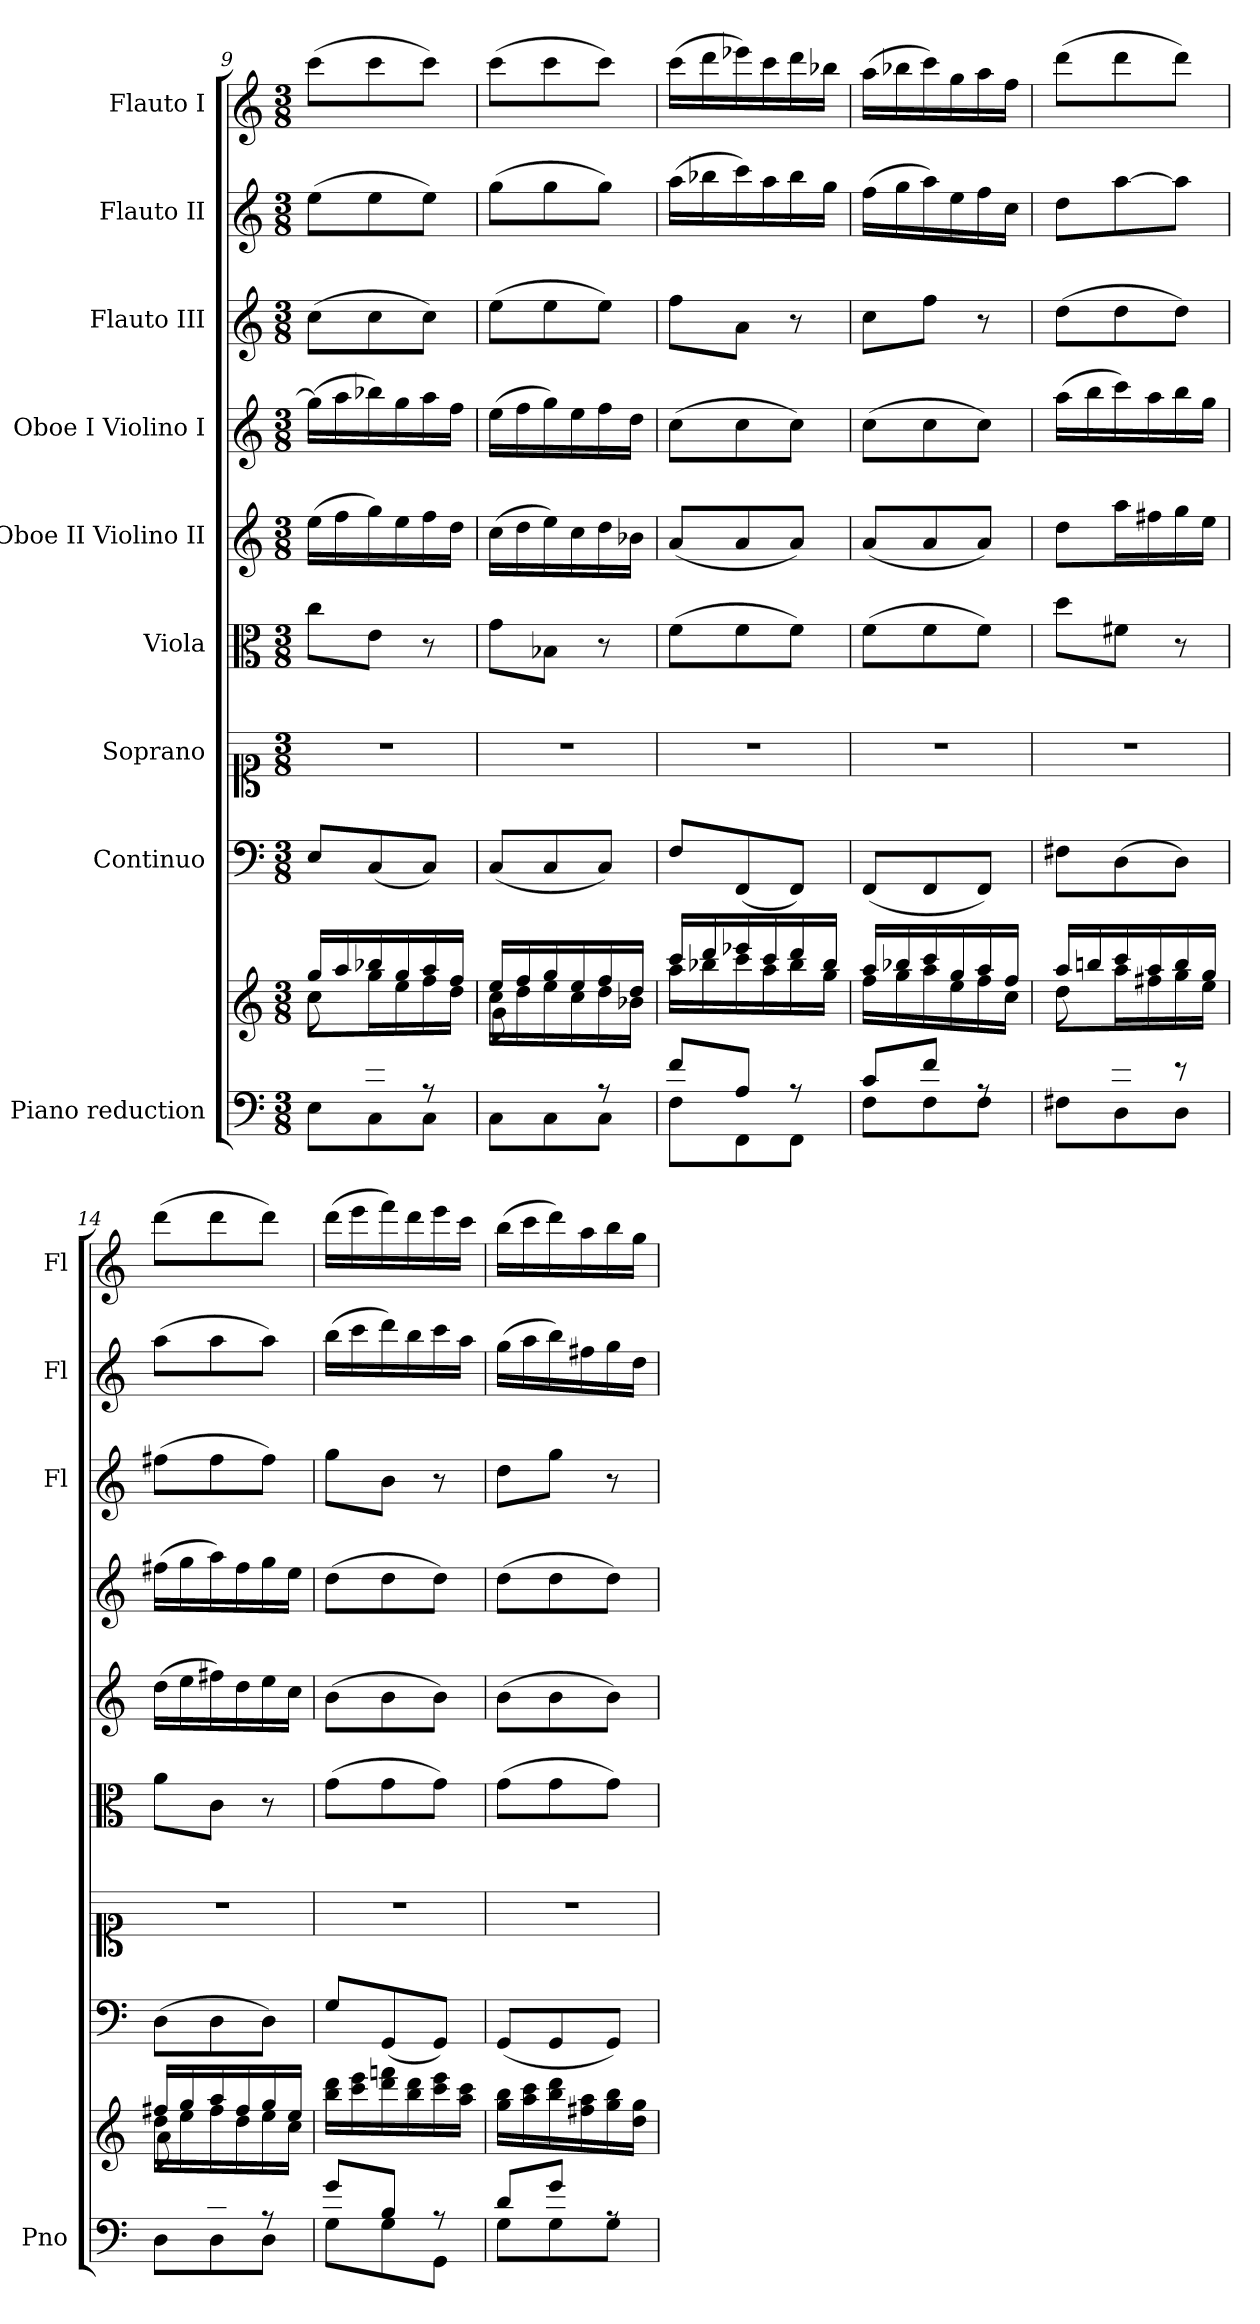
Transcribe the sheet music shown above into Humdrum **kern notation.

**kern	**kern	**kern	**kern	**kern	**kern	**kern	**kern	**kern	**kern
*part9	*part9	*part8	*part7	*part6	*part5	*part4	*part3	*part2	*part1
*staff10	*staff9	*staff8	*staff7	*staff6	*staff5	*staff4	*staff3	*staff2	*staff1
*I"Piano reduction	*	*I"Continuo	*I"Soprano	*I"Viola	*I"Oboe II Violino II	*I"Oboe I Violino I	*I"Flauto III	*I"Flauto II	*I"Flauto I
*I'Pno	*	*	*	*	*	*	*I'Fl	*I'Fl	*I'Fl
*clefF4	*clefG2	*clefF4	*clefC1	*clefC3	*clefG2	*clefG2	*clefG2	*clefG2	*clefG2
*k[]	*k[]	*k[]	*k[]	*k[]	*k[]	*k[]	*k[]	*k[]	*k[]
*M3/8	*M3/8	*M3/8	*M3/8	*M3/8	*M3/8	*M3/8	*M3/8	*M3/8	*M3/8
=9	=9	=9	=9	=9	=9	=9	=9	=9	=9
*^	*^	*	*	*	*	*	*	*	*
*	*	*	*^	*	*	*	*	*	*	*	*
8ryy	8E\L	16gg/LL	8cc/L	8cc\L	8E/L	4.r	8cc\L	(>16ee\LL	(>16gg\LL]	(>8cc\L	(>8ee\L	(>8ccc\L
.	.	16aa/	.	.	.	.	.	16ff\	16aa\	.	.	.
8e/J	8C\	16bb-X/	16gg\L	4ryy	(<8C/	.	8e\J	16gg\)	16bb-X\)	8cc\	8ee\	8ccc\
.	.	16gg/	16ee\	.	.	.	.	16ee\	16gg\	.	.	.
8rA	8C\J	16aa/	16ff\	.	8C/J)	.	8r	16ff\	16aa\	8cc\J)	8ee\J)	8ccc\J)
.	.	16ff/JJ	16dd\JJ	.	.	.	.	16dd\JJ	16ff\JJ	.	.	.
=10	=10	=10	=10	=10	=10	=10	=10	=10	=10	=10	=10	=10
8ryy	8C\L	16ee/LL	16cc\LL	8g\L	(<8C/L	4.r	8g\L	(>16cc\LL	(>16ee\LL	(>8ee\L	(>8gg\L	(>8ccc\L
.	.	16ff/	16dd\	.	.	.	.	16dd\	16ff\	.	.	.
8B-X/J	8C\	16gg/	16ee\	4ryy	8C/	.	8B-X\J	16ee\)	16gg\)	8ee\	8gg\	8ccc\
.	.	16ee/	16cc\	.	.	.	.	16cc\	16ee\	.	.	.
8rA	8C\J	16ff/	16dd\	.	8C/J)	.	8r	16dd\	16ff\	8ee\J)	8gg\J)	8ccc\J)
.	.	16dd/JJ	16b-X\JJ	.	.	.	.	16b-X\JJ	16dd\JJ	.	.	.
*	*	*	*v	*v	*	*	*	*	*	*	*	*
=11	=11	=11	=11	=11	=11	=11	=11	=11	=11	=11	=11
8f/L	8F\L	16ccc/LL	16aa\LL	8F/L	4.r	(>8f\L	(<8a/L	(>8cc\L	8ff\L	(>16aa\LL	(>16ccc\LL
.	.	16ddd/	16bb-X\	.	.	.	.	.	.	16bb-X\	16ddd\
8A/J	8FF\	16eee-X/	16ccc\	(<8FF/	.	8f\	8a/	8cc\	8a\J	16ccc\)	16eee-X\)
.	.	16ccc/	16aa\	.	.	.	.	.	.	16aa\	16ccc\
8rA	8FF\J	16ddd/	16bb-\	8FF/J)	.	8f\J)	8a/J)	8cc\J)	8r	16bb-\	16ddd\
.	.	16bb-/JJ	16gg\JJ	.	.	.	.	.	.	16gg\JJ	16bb-X\JJ
=12	=12	=12	=12	=12	=12	=12	=12	=12	=12	=12	=12
8c/L	8F\L	16aa/LL	16ff\LL	(<8FF/L	4.r	(>8f\L	(<8a/L	(>8cc\L	8cc\L	(>16ff\LL	(>16aa\LL
.	.	16bb-X/	16gg\	.	.	.	.	.	.	16gg\	16bb-X\
8f/J	8F\	16ccc/	16aa\	8FF/	.	8f\	8a/	8cc\	8ff\J	16aa\)	16ccc\)
.	.	16gg/	16ee\	.	.	.	.	.	.	16ee\	16gg\
8rA	8F\J	16aa/	16ff\	8FF/J)	.	8f\J)	8a/J)	8cc\J)	8r	16ff\	16aa\
.	.	16ff/JJ	16cc\JJ	.	.	.	.	.	.	16cc\JJ	16ff\JJ
=13	=13	=13	=13	=13	=13	=13	=13	=13	=13	=13	=13
*	*	*	*^	*	*	*	*	*	*	*	*
8ryy	8F#X\L	16aa/LL	8dd/L	8dd\L	8F#X\L	4.r	8dd\L	8dd\L	(>16aa\LL	(>8dd\L	8dd\L	(>8ddd\L
.	.	16bbn/	.	.	.	.	.	.	16bb\	.	.	.
8f#X/J	8D\	16ccc/	16aa\L	4ryy	(>8D\	.	8f#X\J	16aa\L	16ccc\)	8dd\	[8aa\	8ddd\
.	.	16aa/	16ff#X\	.	.	.	.	16ff#X\	16aa\	.	.	.
8r	8D\J	16bb/	16gg\	.	8D\J)	.	8r	16gg\	16bb\	8dd\J)	8aa\J]	8ddd\J)
.	.	16gg/JJ	16ee\JJ	.	.	.	.	16ee\JJ	16gg\JJ	.	.	.
=14	=14	=14	=14	=14	=14	=14	=14	=14	=14	=14	=14	=14
8ryy	8D\L	16ff#X/LL	16dd\LL	8a\L	(>8D\L	4.r	8a\L	(>16dd\LL	(>16ff#X\LL	(>8ff#X\L	(>8aa\L	(>8ddd\L
.	.	16gg/	16ee\	.	.	.	.	16ee\	16gg\	.	.	.
8c/J	8D\	16aa/	16ff#\	4ryy	8D\	.	8c\J	16ff#X\)	16aa\)	8ff#\	8aa\	8ddd\
.	.	16ff#/	16dd\	.	.	.	.	16dd\	16ff#\	.	.	.
8rA	8D\J	16gg/	16ee\	.	8D\J)	.	8r	16ee\	16gg\	8ff#\J)	8aa\J)	8ddd\J)
.	.	16ee/JJ	16cc\JJ	.	.	.	.	16cc\JJ	16ee\JJ	.	.	.
*	*	*v	*v	*v	*	*	*	*	*	*	*	*
!!LO:PB:g=z
=15	=15	=15	=15	=15	=15	=15	=15	=15	=15	=15
8g/L	8G\L	16bb\ 16ddd\LL	8G/L	4.r	(>8g\L	(>8b\L	(>8dd\L	8gg\L	(>16bb\LL	(>16ddd\LL
.	.	16ccc\ 16eee\	.	.	.	.	.	.	16ccc\	16eee\
8B/J	8G\	16ddd\ 16fffn\	(<8GG/	.	8g\	8b\	8dd\	8b\J	16ddd\)	16fff\)
.	.	16bb\ 16ddd\	.	.	.	.	.	.	16bb\	16ddd\
8rA	8GG\J	16ccc\ 16eee\	8GG/J)	.	8g\J)	8b\J)	8dd\J)	8r	16ccc\	16eee\
.	.	16aa\ 16ccc\JJ	.	.	.	.	.	.	16aa\JJ	16ccc\JJ
=16	=16	=16	=16	=16	=16	=16	=16	=16	=16	=16
8d/L	8G\L	16gg\ 16bb\LL	(<8GG/L	4.r	(>8g\L	(>8b\L	(>8dd\L	8dd\L	(>16gg\LL	(>16bb\LL
.	.	16aa\ 16ccc\	.	.	.	.	.	.	16aa\	16ccc\
8g/J	8G\	16bb\ 16ddd\	8GG/	.	8g\	8b\	8dd\	8gg\J	16bb\)	16ddd\)
.	.	16ff#X\ 16aa\	.	.	.	.	.	.	16ff#X\	16aa\
8rA	8G\J	16gg\ 16bb\	8GG/J)	.	8g\J)	8b\J)	8dd\J)	8r	16gg\	16bb\
.	.	16dd\ 16gg\JJ	.	.	.	.	.	.	16dd\JJ	16gg\JJ
*v	*v	*	*	*	*	*	*	*	*	*
=	=	=	=	=	=	=	=	=	=
*-	*-	*-	*-	*-	*-	*-	*-	*-	*-
